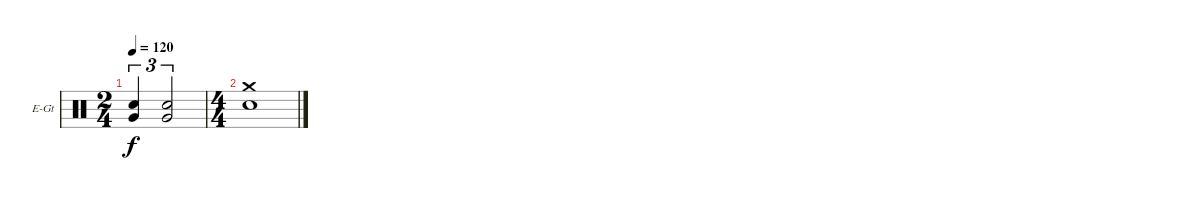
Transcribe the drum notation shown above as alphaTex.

\defaultSystemsLayout 4
\bracketExtendMode groupsimilarinstruments
\firstSystemTrackNameOrientation horizontal
\otherSystemsTrackNameOrientation horizontal
\track ("Lars Ultrich (Drums)" "E-Gt") {instrument percussion}
\staff {score}
\articulation defaults
\ts (2 4)
\tempo 120
\clef neutral
\ks c
("Snare (hit) 2" "Very Low Tom (hit)").4{tu (3 2) dy f} ("Snare (hit) 2" "Very Low Tom (hit)").2{tu (3 2)} |
\ts (4 4)
("Snare (hit) 2" "Crash medium (hit)").1
